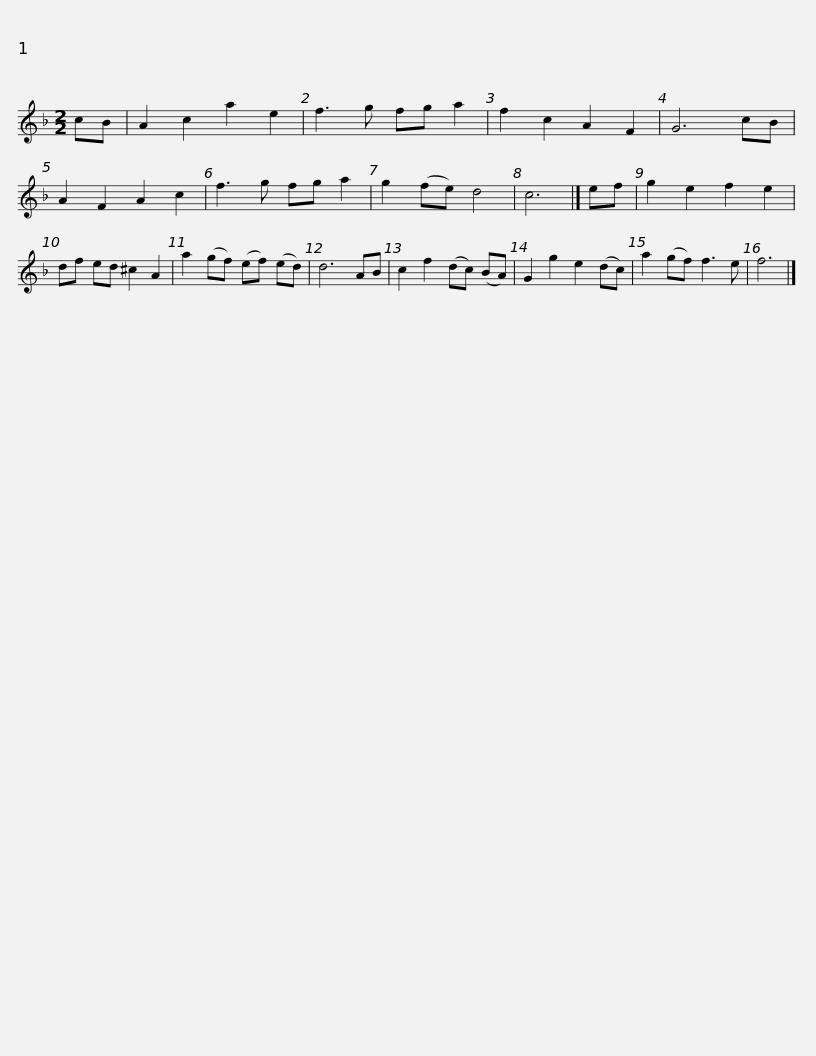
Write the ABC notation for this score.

X:1
L:1/8
M:2/2
I:linebreak $
K:F
V:1 treble
V:1
 cB | A2 c2 a2 e2 | f3 g fg a2 | f2 c2 A2 F2 | G6 cB | %5
 A2 F2 A2 c2 | f3 g fg a2 | g2 (fe) d4 | c6 |] ef | %10
 g2 e2 f2 e2 |$ df ed ^c2 A2 | a2 (gf) (ef) (ed) | d6 AB | c2 f2 (dc) (BA) | %15
 G2 g2 e2 (dc) | a2 (gf) f3 e | f6 |] %18
